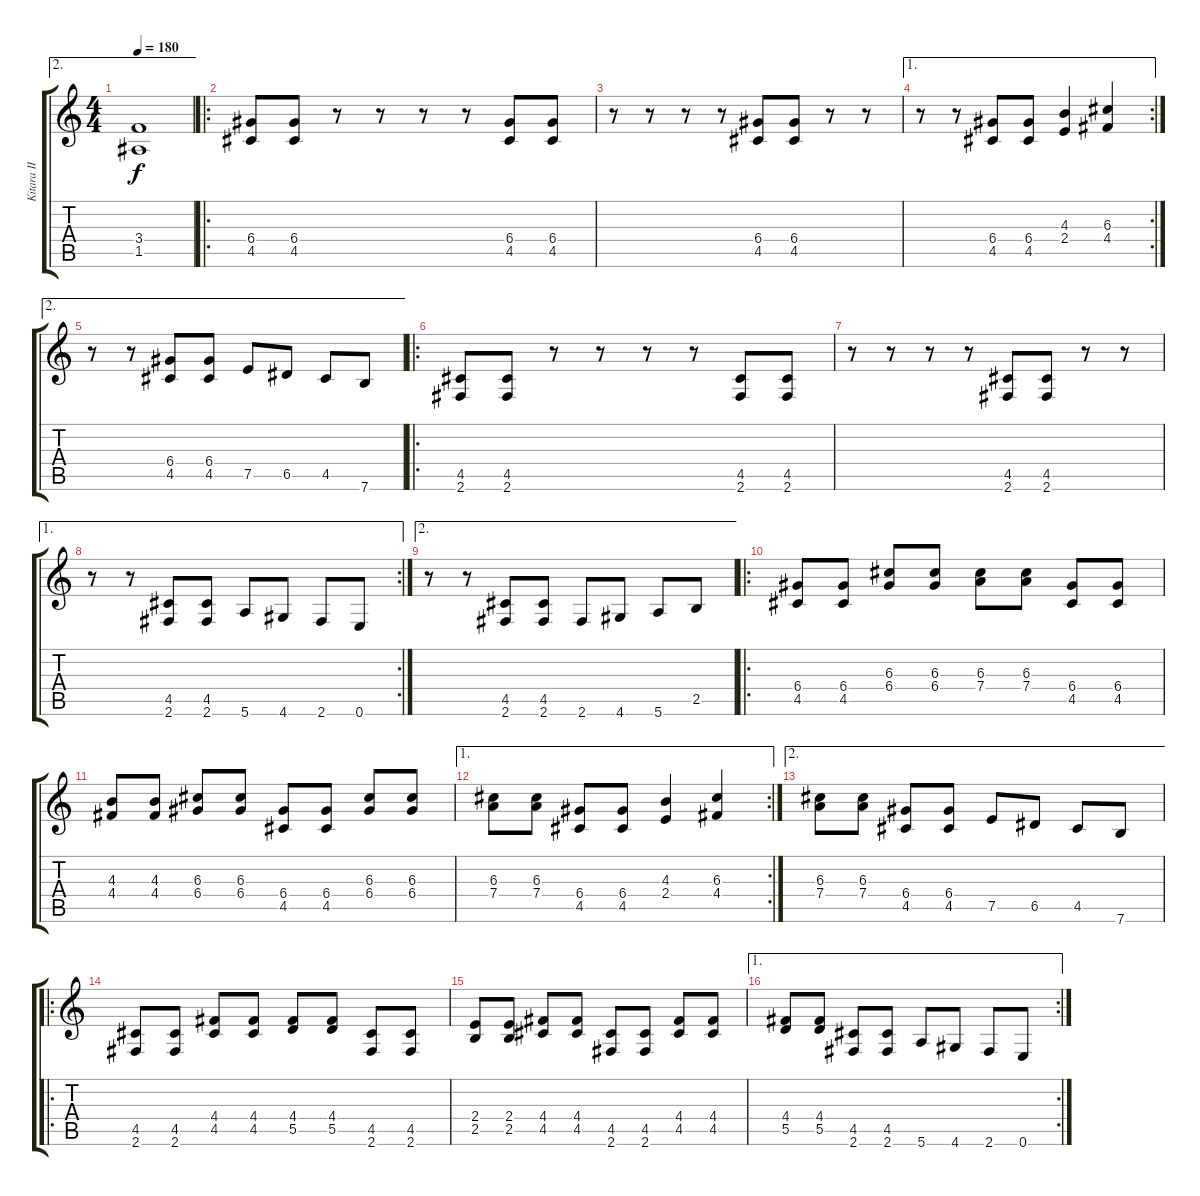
\track ("Kitara II" "Kitara II") {instrument distortionguitar}
\staff {score tabs}
\tuning (E4 B3 G3 D3 A2 E2) {hide}
\ae 2
\ts (4 4)
\tempo 180
\clef g2
\ks c
(3.4 1.5).1{dy f} |
\ro
(6.4 4.5).8 (6.4 4.5).8 r.8 r.8 r.8 r.8 (6.4 4.5).8 (6.4 4.5).8 |
r.8 r.8 r.8 r.8 (6.4 4.5).8 (6.4 4.5).8 r.8 r.8 |
\ae 1
\rc 2
r.8 r.8 (6.4 4.5).8 (6.4 4.5).8 (4.3 2.4).4 (6.3 4.4).4 |
\ae 2
r.8 r.8 (6.4 4.5).8 (6.4 4.5).8 7.5.8 6.5.8 4.5.8 7.6.8 |
\ro
(4.5 2.6).8 (4.5 2.6).8 r.8 r.8 r.8 r.8 (4.5 2.6).8 (4.5 2.6).8 |
r.8 r.8 r.8 r.8 (4.5 2.6).8 (4.5 2.6).8 r.8 r.8 |
\ae 1
\rc 2
r.8 r.8 (4.5 2.6).8 (4.5 2.6).8 5.6.8 4.6.8 2.6.8 0.6.8 |
\ae 2
r.8 r.8 (4.5 2.6).8 (4.5 2.6).8 2.6.8 4.6.8 5.6.8 2.5.8 |
\ro
(6.4 4.5).8 (6.4 4.5).8 (6.3 6.4).8 (6.3 6.4).8 (6.3 7.4).8 (6.3 7.4).8 (6.4 4.5).8 (6.4 4.5).8 |
(4.3 4.4).8 (4.3 4.4).8 (6.3 6.4).8 (6.3 6.4).8 (6.4 4.5).8 (6.4 4.5).8 (6.3 6.4).8 (6.3 6.4).8 |
\ae 1
\rc 2
(6.3 7.4).8 (6.3 7.4).8 (6.4 4.5).8 (6.4 4.5).8 (4.3 2.4).4 (6.3 4.4).4 |
\ae 2
(6.3 7.4).8 (6.3 7.4).8 (6.4 4.5).8 (6.4 4.5).8 7.5.8 6.5.8 4.5.8 7.6.8 |
\ro
(4.5 2.6).8 (4.5 2.6).8 (4.4 4.5).8 (4.4 4.5).8 (4.4 5.5).8 (4.4 5.5).8 (4.5 2.6).8 (4.5 2.6).8 |
(2.4 2.5).8 (2.4 2.5).8 (4.4 4.5).8 (4.4 4.5).8 (4.5 2.6).8 (4.5 2.6).8 (4.4 4.5).8 (4.4 4.5).8 |
\ae 1
\rc 2
(4.4 5.5).8 (4.4 5.5).8 (4.5 2.6).8 (4.5 2.6).8 5.6.8 4.6.8 2.6.8 0.6.8
